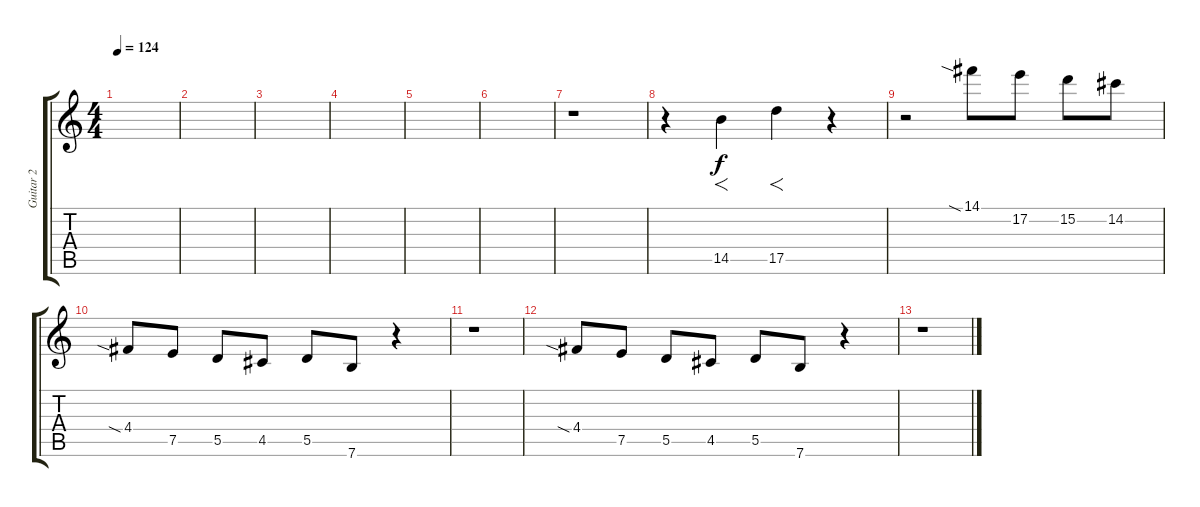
\track ("Guitar 2" "Guitar 2") {instrument distortionguitar}
\staff {score tabs}
\tuning (E4 B3 G3 D3 A2 E2) {hide}
\ts (4 4)
\tempo 124
\clef g2
\ks c
|
|
|
|
|
|
r.1 |
r.4 14.5.4{f} 17.5.4{f} r.4 |
r.2 14.1{sia}.8 17.2.8 15.2.8 14.2.8 |
4.4{sia}.8 7.5.8 5.5.8 4.5.8 5.5.8 7.6.8 r.4 |
r.1 |
4.4{sia}.8 7.5.8 5.5.8 4.5.8 5.5.8 7.6.8 r.4 |
r.1
